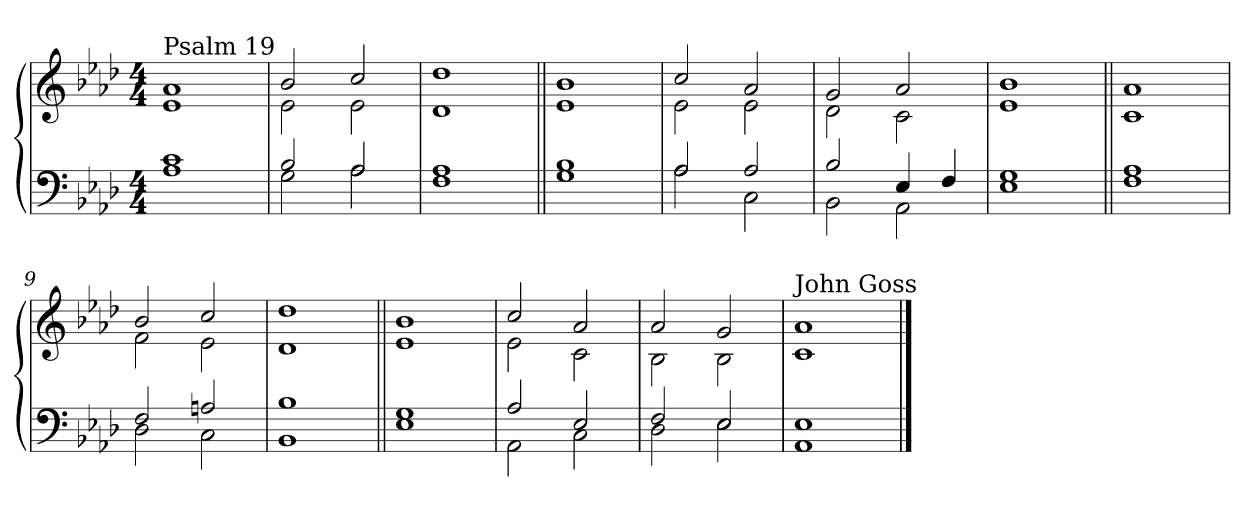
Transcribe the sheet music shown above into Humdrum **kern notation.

**kern	**kern
*part2	*part1
*staff2	*staff1
*clefF4	*clefG2
*k[b-e-a-d-]	*k[b-e-a-d-]
*A-:	*A-:
*M4/4	*M4/4
=1	=1
*^	*^
!	!	!LO:TX:a:t=Psalm 19	!
1c	1A-	1a-	1e-
=2	=2	=2	=2
2B-/	2G\	2b-/	2e-\
2A-/	2A-\	2cc/	2e-\
=3	=3	=3	=3
1A-	1F	1dd-	1d-
=4||	=4||	=4||	=4||
1B-	1G	1b-	1e-
=5	=5	=5	=5
2A-/	2A-\	2cc/	2e-\
2A-/	2C\	2a-/	2e-\
=6	=6	=6	=6
2B-/	2BB-\	2g/	2d-\
4E-/	2AA-\	2a-/	2c\
4F/	.	.	.
=7	=7	=7	=7
1G	1E-	1b-	1e-
=8||	=8||	=8||	=8||
1A-	1F	1a-	1c
=9	=9	=9	=9
2F/	2D-\	2b-/	2f\
2An/	2C\	2cc/	2e-\
=10	=10	=10	=10
1B-	1BB-	1dd-	1d-
=11||	=11||	=11||	=11||
1G	1E-	1b-	1e-
=12	=12	=12	=12
2A-/	2AA-\	2cc/	2e-\
2E-/	2C\	2a-/	2c\
=13	=13	=13	=13
2F/	2D-\	2a-/	2B-\
2E-/	2E-\	2g/	2B-\
=14	=14	=14	=14
!	!	!LO:TX:a:t=John Goss	!
1E-	1AA-	1a-	1c
*v	*v	*	*
*	*v	*v
==	==
*-	*-
